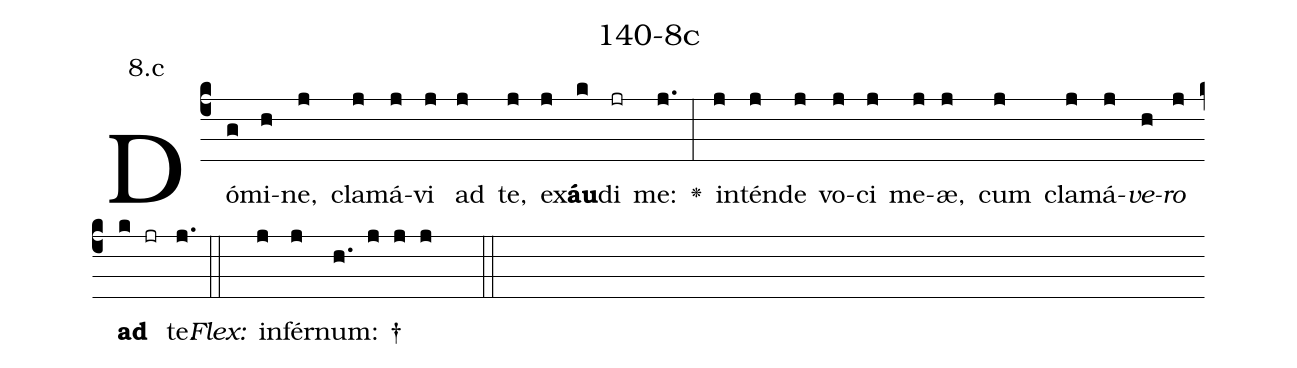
name: 140-8c;
annotation: 8.c;
%%
(c4)Dó(g)mi(h)ne,(j) cla(j)má(j)vi(j) ad(j) te,(j) ex(j)<b>áu</b>(k)di(jr) me:(j.) <v>\greheightstar</v>(:) in(j)tén(j)de(j) vo(j)ci(j) me(j)æ,(j) cum(j) cla(j)má(j)<i>ve</i>(h)<i>ro</i>(j) <b>ad</b>(k jr) te.(j.) (::)
<i>Flex:</i>()  in(j)fér(j)num: †(h. j j j  ::)

%E(j) u(j) o(h) u(j) a(k) e.(j.) (::)
